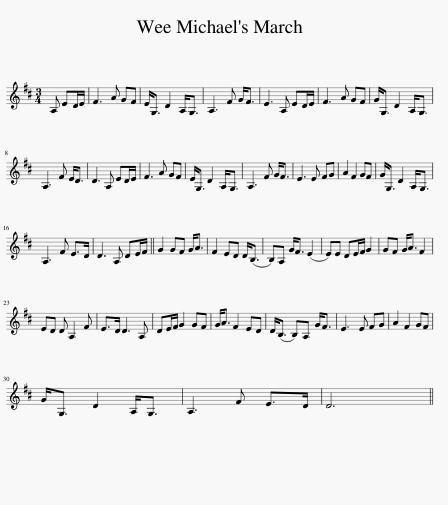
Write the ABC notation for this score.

X:1
L:1/8
M:3/4
I:linebreak $
K:D
V:1 treble
V:1
 A, ED/E/ | F3 A GF | E<G, D2 A,<G, | A,3 F G<F | E3 A, ED/E/ | %5
 F3 A GF | G<G, D2 A,<G, |$ A,3 F E<D | D3 A, ED/E/ | F3 A GF | %10
 E<G, D2 A,<G, | A,3 F G<F | E3 E FG | A2 F2 GF | G<G, D2 A,<G, |$ %15
 A,3 F E>D | D3 A, DE/F/ || G2 GF G<A | F2 ED D<(B, | B,)A, G<F (E2 | %20
 E)E DE/F/ G2 | GF G<A F2 |$ ED D A,2 F | E>D D3 A, | DE/F/ G2 GF | %25
 G<A F2 ED | D<(B, B,)A, G<F | E3 E FG | A2 F2 GF |$ G<G, D2 A,<G, | %30
 A,3 F E>D | D6 || %32
